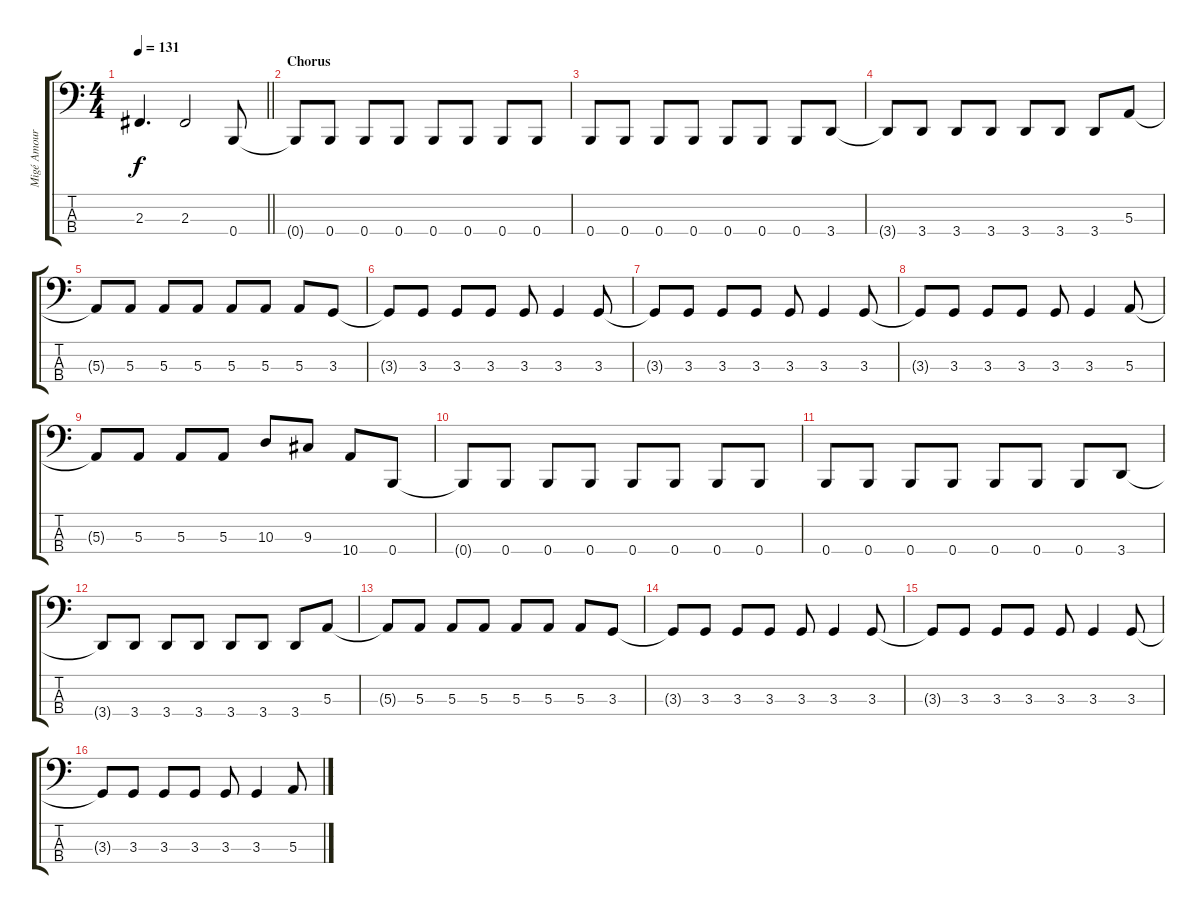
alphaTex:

\track ("Migé Amour (Bass)" "Migé Amour") {instrument electricbassfinger}
\staff {score tabs}
\tuning (D2 A1 E1 B0) {hide}
\ts (4 4)
\tempo 131
\clef f4
\barLineRight lightlight
\ks c
2.3{t}.4{d dy f} 2.3.2 0.4.8 |
\section ("" "Chorus")
0.4{t}.8 0.4.8 0.4.8 0.4.8 0.4.8 0.4.8 0.4.8 0.4.8 |
0.4.8 0.4.8 0.4.8 0.4.8 0.4.8 0.4.8 0.4.8 3.4.8 |
3.4{t}.8 3.4.8 3.4.8 3.4.8 3.4.8 3.4.8 3.4.8 5.3.8 |
5.3{t}.8 5.3.8 5.3.8 5.3.8 5.3.8 5.3.8 5.3.8 3.3.8 |
3.3{t}.8 3.3.8 3.3.8 3.3.8 3.3.8 3.3.4 3.3.8 |
3.3{t}.8 3.3.8 3.3.8 3.3.8 3.3.8 3.3.4 3.3.8 |
3.3{t}.8 3.3.8 3.3.8 3.3.8 3.3.8 3.3.4 5.3.8 |
5.3{t}.8 5.3.8 5.3.8 5.3.8 10.3.8 9.3.8 10.4.8 0.4.8 |
0.4{t}.8 0.4.8 0.4.8 0.4.8 0.4.8 0.4.8 0.4.8 0.4.8 |
0.4.8 0.4.8 0.4.8 0.4.8 0.4.8 0.4.8 0.4.8 3.4.8 |
3.4{t}.8 3.4.8 3.4.8 3.4.8 3.4.8 3.4.8 3.4.8 5.3.8 |
5.3{t}.8 5.3.8 5.3.8 5.3.8 5.3.8 5.3.8 5.3.8 3.3.8 |
3.3{t}.8 3.3.8 3.3.8 3.3.8 3.3.8 3.3.4 3.3.8 |
3.3{t}.8 3.3.8 3.3.8 3.3.8 3.3.8 3.3.4 3.3.8 |
3.3{t}.8 3.3.8 3.3.8 3.3.8 3.3.8 3.3.4 5.3.8
